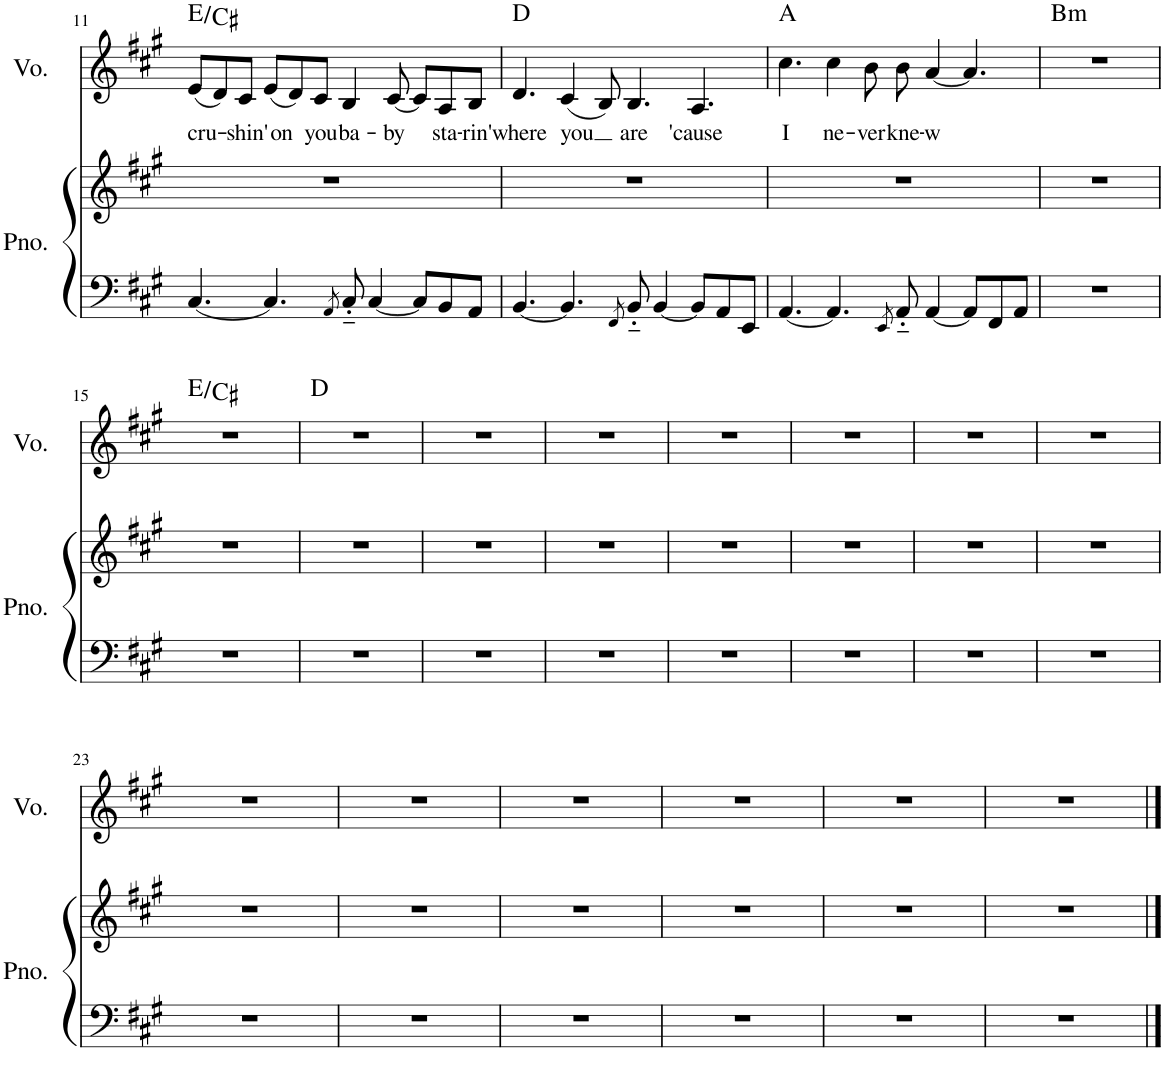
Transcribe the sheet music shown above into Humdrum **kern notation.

**kern	**kern	**kern	**text	**harte
*part2	*part2	*part1	*part1	*part1
*staff3	*staff2	*staff1	*staff1	*
*I"Piano	*	*I"Voice	*	*
*I'Pno.	*	*I'Vo.	*	*
!!LO:PB:g=z
*clefF4	*clefG2	*clefG2	*	*
*k[f#c#g#]	*k[f#c#g#]	*k[f#c#g#]	*	*
*M12/8	*M12/8	*M12/8	*	*
=11	=11	=11	=11	=11
!	!	!	!LO:LY:b	!
[4.C#/	1.r	(8e/L	cru-	E:maj/6
.	.	8d/)	.	.
!	!	!	!LO:LY:b	!
.	.	8c#/J	-shin'	.
!	!	!	!LO:LY:b	!
4.C#/]	.	(8e/L	on	.
.	.	8d/)	.	.
!	!	!	!LO:LY:b	!
.	.	8c#/J	you	.
8qAA/	.	.	.	.
!	!	!	!LO:LY:b	!
8C#'~/	.	4B/	ba-	.
[4C#/	.	.	.	.
!	!	!	!LO:LY:b	!
.	.	[8c#/	-by	.
8C#/L]	.	8c#/L]	.	.
!	!	!	!LO:LY:b	!
8BB/	.	8A/	sta-	.
!	!	!	!LO:LY:b	!
8AA/J	.	8B/J	-rin'	.
=12	=12	=12	=12	=12
!	!	!	!LO:LY:b	!
[4.BB/	1.r	4.d/	where	D:maj
!	!	!	!LO:LY:b	!
4.BB/]	.	(4c#/	you	.
.	.	8B/)	.	.
8qFF#/	.	.	.	.
!	!	!	!LO:LY:b	!
8BB'~/	.	4.B/	are	.
[4BB/	.	.	.	.
!	!	!	!LO:LY:b	!
8BB/L]	.	4.A/	'cause	.
8AA/	.	.	.	.
8EE/J	.	.	.	.
=13	=13	=13	=13	=13
!	!	!	!LO:LY:b	!
[4.AA/	1.r	4.cc#\	I	A:maj
!	!	!	!LO:LY:b	!
4.AA/]	.	4cc#\	ne-	.
!	!	!	!LO:LY:b	!
.	.	8b\	-ver	.
8qEE/	.	.	.	.
!	!	!	!LO:LY:b	!
8AA'~/	.	8b\	kne-	.
!	!	!	!LO:LY:b	!
[4AA/	.	[4a/	-w	.
8AA/L]	.	4.a/]	.	.
8FF#/	.	.	.	.
8AA/J	.	.	.	.
=14	=14	=14	=14	=14
!	!	!	!	!LO:H:kt=m
1.r	1.r	1.r	.	B:min
!!LO:LB:g=z
=15	=15	=15	=15	=15
1.r	1.r	1.r	.	E:maj/6
=16	=16	=16	=16	=16
1.r	1.r	1.r	.	D:maj
=17	=17	=17	=17	=17
1.r	1.r	1.r	.	.
=18	=18	=18	=18	=18
1.r	1.r	1.r	.	.
=19	=19	=19	=19	=19
1.r	1.r	1.r	.	.
=20	=20	=20	=20	=20
1.r	1.r	1.r	.	.
=21	=21	=21	=21	=21
1.r	1.r	1.r	.	.
=22	=22	=22	=22	=22
1.r	1.r	1.r	.	.
!!LO:LB:g=z
=23	=23	=23	=23	=23
1.r	1.r	1.r	.	.
=24	=24	=24	=24	=24
1.r	1.r	1.r	.	.
=25	=25	=25	=25	=25
1.r	1.r	1.r	.	.
=26	=26	=26	=26	=26
1.r	1.r	1.r	.	.
=27	=27	=27	=27	=27
1.r	1.r	1.r	.	.
=28	=28	=28	=28	=28
1.r	1.r	1.r	.	.
==	==	==	==	==
*-	*-	*-	*-	*-
